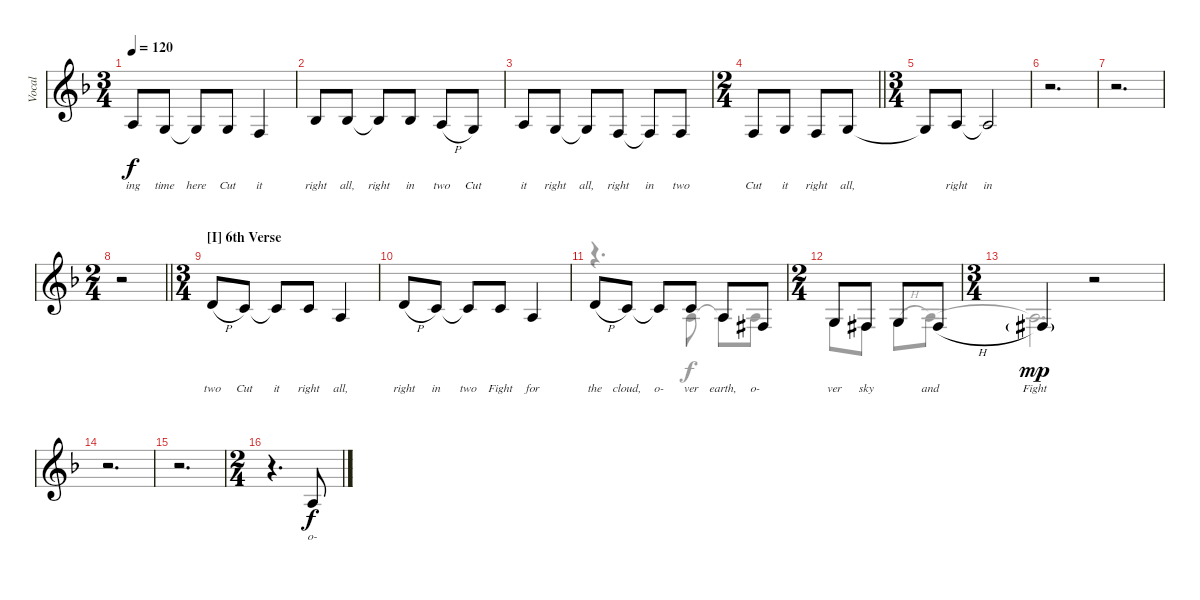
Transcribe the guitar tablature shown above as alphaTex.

\track ("Vocal" "Vocal") {instrument frenchhorn}
\staff {score}
\tuning (E4 B3 G3 D3 A2 E2) {hide}
\voice
\ts (3 4)
\tempo 120
\clef g2
\ks dminor
2.3.8{lyrics (0 "ing") lyrics (1 "") lyrics (2 "") lyrics (3 "") lyrics (4 "") dy f} 0.3.8{lyrics (0 "time") lyrics (1 "") lyrics (2 "") lyrics (3 "") lyrics (4 "")} 0.3{t}.8{lyrics (0 "here") lyrics (1 "") lyrics (2 "") lyrics (3 "") lyrics (4 "")} 0.3.8{lyrics (0 "Cut") lyrics (1 "") lyrics (2 "") lyrics (3 "") lyrics (4 "")} 3.4.4{lyrics (0 "it") lyrics (1 "") lyrics (2 "") lyrics (3 "") lyrics (4 "")} |
3.3.8{lyrics (0 "right") lyrics (1 "") lyrics (2 "") lyrics (3 "") lyrics (4 "") beam Up} 3.3.8{lyrics (0 "all,") lyrics (1 "") lyrics (2 "") lyrics (3 "") lyrics (4 "") beam Up} 3.3{t}.8{lyrics (0 "right") lyrics (1 "") lyrics (2 "") lyrics (3 "") lyrics (4 "") beam Up} 3.3.8{lyrics (0 "in") lyrics (1 "") lyrics (2 "") lyrics (3 "") lyrics (4 "") beam Up} 2.3{h}.8{lyrics (0 "two") lyrics (1 "") lyrics (2 "") lyrics (3 "") lyrics (4 "")} 0.3.8{lyrics (0 "Cut") lyrics (1 "") lyrics (2 "") lyrics (3 "") lyrics (4 "")} |
2.3.8{lyrics (0 "it") lyrics (1 "") lyrics (2 "") lyrics (3 "") lyrics (4 "")} 0.3.8{lyrics (0 "right") lyrics (1 "") lyrics (2 "") lyrics (3 "") lyrics (4 "")} 0.3{t}.8{lyrics (0 "all,") lyrics (1 "") lyrics (2 "") lyrics (3 "") lyrics (4 "")} 3.4.8{lyrics (0 "right") lyrics (1 "") lyrics (2 "") lyrics (3 "") lyrics (4 "")} 3.4{t}.8{lyrics (0 "in") lyrics (1 "") lyrics (2 "") lyrics (3 "") lyrics (4 "")} 3.4.8{lyrics (0 "two") lyrics (1 "") lyrics (2 "") lyrics (3 "") lyrics (4 "")} |
\ts (2 4)
\barLineRight lightlight
3.4.8{lyrics (0 "Cut") lyrics (1 "") lyrics (2 "") lyrics (3 "") lyrics (4 "")} 0.3.8{lyrics (0 "it") lyrics (1 "") lyrics (2 "") lyrics (3 "") lyrics (4 "")} 3.4.8{lyrics (0 "right") lyrics (1 "") lyrics (2 "") lyrics (3 "") lyrics (4 "")} 0.3.8{lyrics (0 "all,") lyrics (1 "") lyrics (2 "") lyrics (3 "") lyrics (4 "")} |
\ts (3 4)
0.3{t}.8{lyrics (0 "") lyrics (1 "") lyrics (2 "") lyrics (3 "") lyrics (4 "")} 2.3.8{lyrics (0 "right") lyrics (1 "") lyrics (2 "") lyrics (3 "") lyrics (4 "")} 2.3{t}.2{lyrics (0 "in") lyrics (1 "") lyrics (2 "") lyrics (3 "") lyrics (4 "")} |
r.2{d} |
r.2{d} |
\ts (2 4)
\barLineRight lightlight
r.2 |
\ts (3 4)
\section ("" "[I] 6th Verse")
3.2{h}.8{lyrics (0 "two") lyrics (1 "") lyrics (2 "") lyrics (3 "") lyrics (4 "") beam Up} 1.2.8{lyrics (0 "Cut") lyrics (1 "") lyrics (2 "") lyrics (3 "") lyrics (4 "") beam Up} 1.2{t}.8{lyrics (0 "it") lyrics (1 "") lyrics (2 "") lyrics (3 "") lyrics (4 "") beam Up} 1.2.8{lyrics (0 "right") lyrics (1 "") lyrics (2 "") lyrics (3 "") lyrics (4 "") beam Up} 2.3.4{lyrics (0 "all,") lyrics (1 "") lyrics (2 "") lyrics (3 "") lyrics (4 "")} |
3.2{h}.8{lyrics (0 "right") lyrics (1 "") lyrics (2 "") lyrics (3 "") lyrics (4 "") beam Up} 1.2.8{lyrics (0 "in") lyrics (1 "") lyrics (2 "") lyrics (3 "") lyrics (4 "") beam Up} 1.2{t}.8{lyrics (0 "two") lyrics (1 "") lyrics (2 "") lyrics (3 "") lyrics (4 "") beam Up} 1.2.8{lyrics (0 "Fight") lyrics (1 "") lyrics (2 "") lyrics (3 "") lyrics (4 "") beam Up} 2.3.4{lyrics (0 "for") lyrics (1 "") lyrics (2 "") lyrics (3 "") lyrics (4 "")} |
3.2{h}.8{lyrics (0 "the") lyrics (1 "") lyrics (2 "") lyrics (3 "") lyrics (4 "") beam Up} 1.2.8{lyrics (0 "cloud,") lyrics (1 "") lyrics (2 "") lyrics (3 "") lyrics (4 "") beam Up} 1.2{t}.8{lyrics (0 "o-") lyrics (1 "") lyrics (2 "") lyrics (3 "") lyrics (4 "") beam Up} 1.2.8{lyrics (0 "ver") lyrics (1 "") lyrics (2 "") lyrics (3 "") lyrics (4 "") beam Up} 2.3.8{lyrics (0 "earth,") lyrics (1 "") lyrics (2 "") lyrics (3 "") lyrics (4 "") beam Up} 4.4{acc #}.8{lyrics (0 "o-") lyrics (1 "") lyrics (2 "") lyrics (3 "") lyrics (4 "") beam Up} |
\ts (2 4)
0.3.8{lyrics (0 "ver") lyrics (1 "") lyrics (2 "") lyrics (3 "") lyrics (4 "") beam Up} 4.4{acc #}.8{lyrics (0 "sky") lyrics (1 "") lyrics (2 "") lyrics (3 "") lyrics (4 "") beam Up} 0.3.8{lyrics (0 "") lyrics (1 "") lyrics (2 "") lyrics (3 "") lyrics (4 "") beam Up} 4.4{h acc #}.8{lyrics (0 "and") lyrics (1 "") lyrics (2 "") lyrics (3 "") lyrics (4 "") beam Up} |
\ts (3 4)
4.4{g acc #}.4{lyrics (0 "Fight") lyrics (1 "") lyrics (2 "") lyrics (3 "") lyrics (4 "") dy mp beam Up} r.2 |
r.2{d} |
r.2{d} |
\ts (2 4)
r.4{d} 2.3.8{lyrics (0 "o-") lyrics (1 "") lyrics (2 "") lyrics (3 "") lyrics (4 "") dy f}
\voice
\clef g2
\ottava regular
\simile none
\ks dminor
|
|
|
\barLineRight lightlight
|
|
|
|
\barLineRight lightlight
|
|
|
r.4{d} 2.3.8 2.3{t}.8 2.3.8 |
0.3.8 4.4{acc #}.8 0.3{h}.8 2.3.8 |
2.3{t}.2{d} |
|
|
